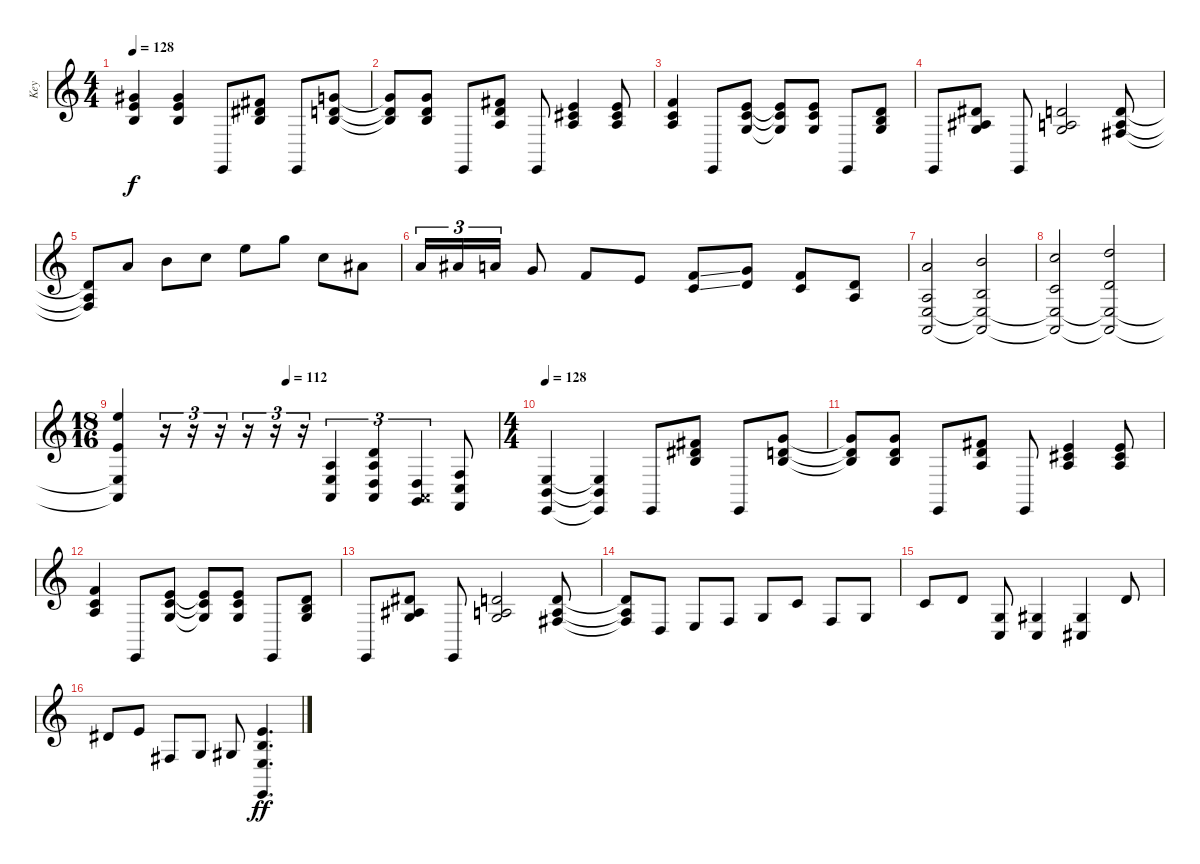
\track ("Key" "Key") {instrument synthstrings1}
\staff {score}
\tuning (E4 B3 G3 D3 A2 E2) {hide}
\ts (4 4)
\tempo 128
\clef g2
\ks c
(9.2{t} 9.3{t} 9.4{t}).4{dy f} (9.2 9.3 9.4).4 0.6.8 (7.2 8.3 9.4).8 0.6.8 (8.2 7.3 9.4).8 |
(8.2{t} 7.3{t} 9.4{t}).8 (8.2 7.3 9.4).8 0.6.8 (7.2 7.3 7.4).8 0.6.8 (5.2 6.3 7.4).4 (5.2 6.3 7.4).8 |
(6.2 5.3 7.4).4 0.6.8 (5.2 5.3 5.4).8 (5.2{t} 5.3{t} 5.4{t}).8 (5.2 5.3 5.4).8 0.6.8 (3.2 4.3 5.4).8 |
0.6.8 (4.2 3.3 5.4).8 0.6.8 (3.2 2.3 5.4).2 (3.2 2.3 4.4).8 |
(3.2{t} 2.3{t} 4.4{t}).8 10.2.8 12.2.8 13.2.8 12.1.8 15.1.8 13.2.8 11.2.8 |
10.2.16{tu (3 2)} 11.2.16{tu (3 2)} 10.2.16{tu (3 2)} 8.2.8 6.2.8 5.2.8 (6.2{ss} 5.3{ss}).8 (8.2 7.3).8 (6.2 5.3).8 (3.2 2.3).8 |
(5.1 2.3 2.4 0.5).2 (7.1 4.3 2.4{t} 0.5{t}).2 |
(8.1 5.3 2.4{t} 0.5{t}).2 (10.1 7.3 2.4{t} 0.5{t}).2 |
\ts (18 16)
\tempo (112 0.4444444444444444)
(12.1 9.3 2.4{t} 0.5{t}).4 r.16{tu (3 2)} r.16{tu (3 2)} r.16{tu (3 2)} r.16{tu (3 2)} r.16{tu (3 2)} r.16{tu (3 2)} (2.3 2.4 0.5).4{tu (3 2)} (3.2 2.3 0.4 0.5).4{tu (3 2)} (0.4 0.5{x} 3.6).4{tu (3 2)} (3.4 3.5 1.6).8 |
\ts (4 4)
\tempo 128
(2.4 2.5 0.6).4 (2.4{t} 2.5{t} 0.6{t}).4 0.6.8 (7.2 8.3 9.4).8 0.6.8 (8.2 7.3 9.4).8 |
(8.2{t} 7.3{t} 9.4{t}).8 (8.2 7.3 9.4).8 0.6.8 (7.2 7.3 7.4).8 0.6.8 (5.2 6.3 7.4).4 (5.2 6.3 7.4).8 |
(6.2 5.3 7.4).4 0.6.8 (5.2 5.3 5.4).8 (5.2{t} 5.3{t} 5.4{t}).8 (5.2 5.3 5.4).8 0.6.8 (3.2 4.3 5.4).8 |
0.6.8 (4.2 3.3 5.4).8 0.6.8 (3.2 2.3 5.4).2 (3.2 2.3 4.4).8 |
(3.2{t} 2.3{t} 4.4{t}).8 0.4.8 2.4.8 3.4.8 0.3.8 1.2.8 3.4.8 5.4.8 |
5.3.8 3.2.8 (5.4 3.5).8 (6.4 3.5).4 (6.4 4.5).4 7.3.8 |
8.3.8 9.3.8 4.4.8 5.4.8 6.4.8 (9.3 9.4 7.5 0.6).4{d dy ff}
